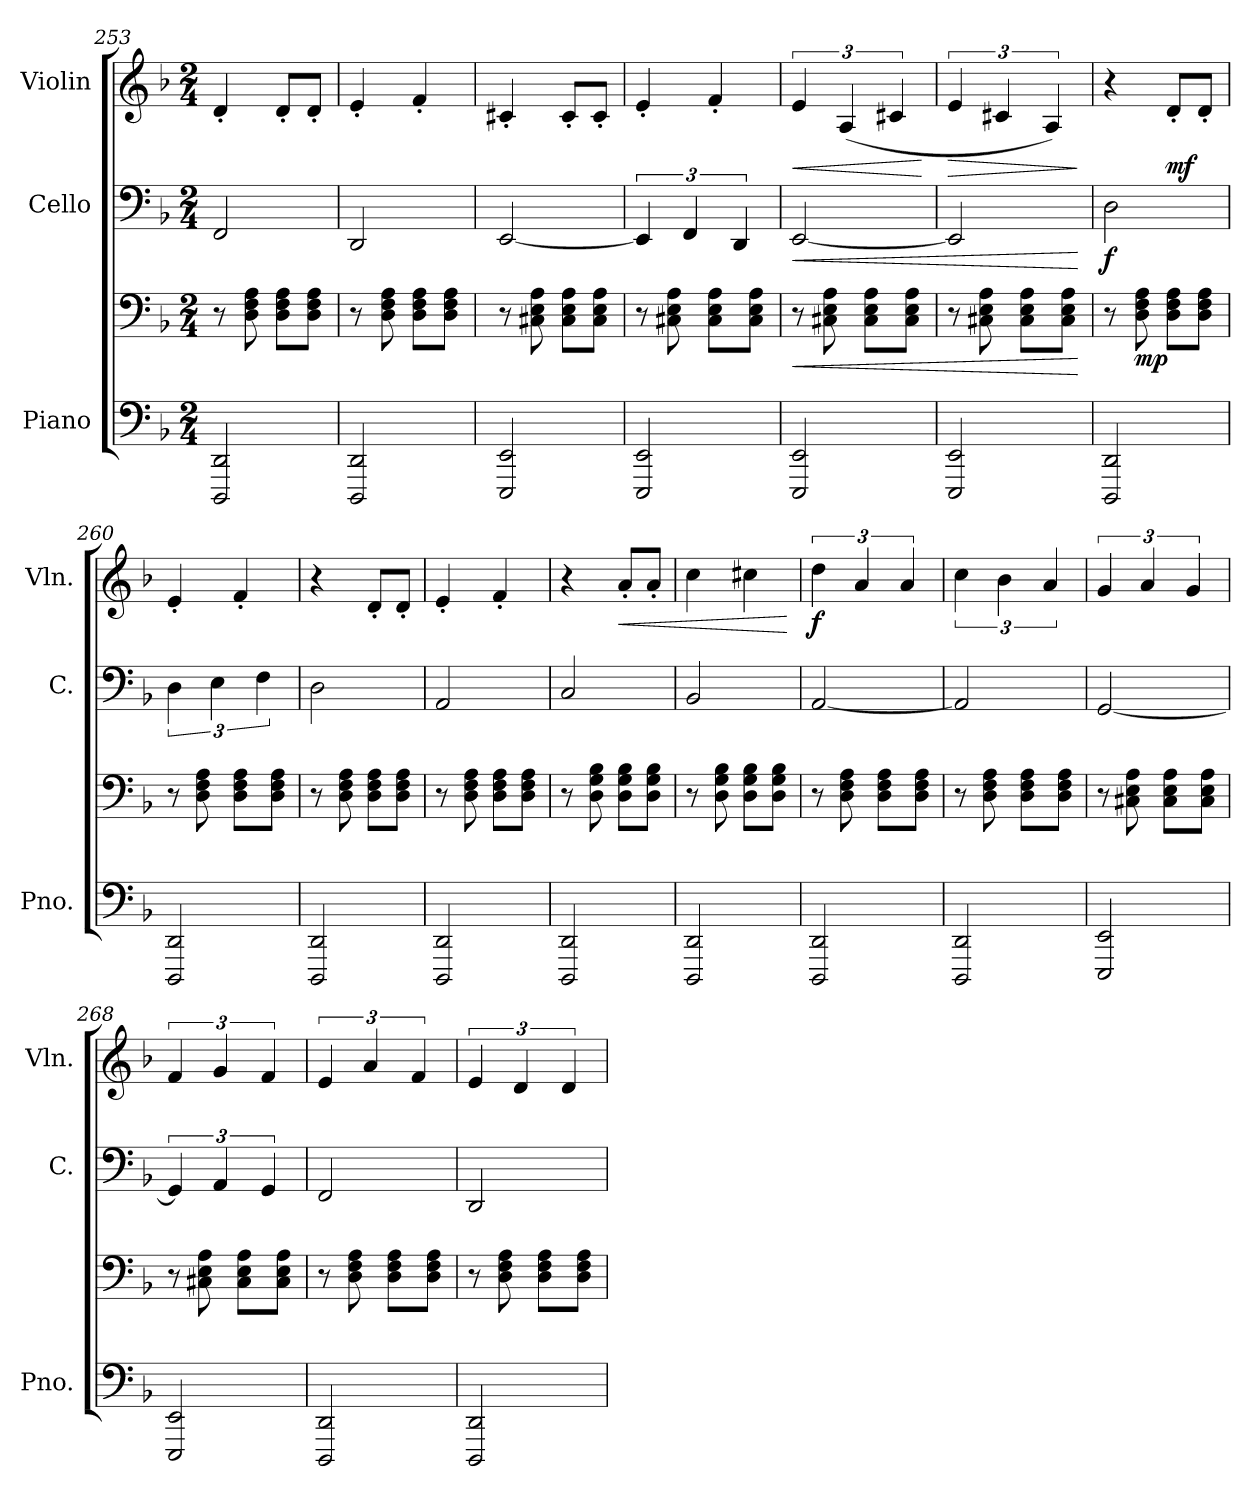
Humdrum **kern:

**kern	**kern	**dynam	**kern	**dynam	**kern	**dynam
*part3	*part3	*part3	*part2	*part2	*part1	*part1
*staff4	*staff3	*staff3/4	*staff2	*staff2	*staff1	*staff1
*I"Piano	*	*	*I"Cello	*	*I"Violin	*
*I'Pno.	*	*	*I'C.	*	*I'Vln.	*
*clefF4	*clefF4	*	*clefF4	*	*clefG2	*
*k[b-]	*k[b-]	*	*k[b-]	*	*k[b-]	*
*M2/4	*M2/4	*	*M2/4	*	*M2/4	*
=253	=253	=253	=253	=253	=253	=253
2DDD/ 2DD/	8r	.	2FF/	.	4d'/	.
.	8D\ 8F\ 8A\	.	.	.	.	.
.	8D\ 8F\ 8A\L	.	.	.	8d'/L	.
.	8D\ 8F\ 8A\J	.	.	.	8d'/J	.
=254	=254	=254	=254	=254	=254	=254
2DDD/ 2DD/	8r	.	2DD/	.	4e'/	.
.	8D\ 8F\ 8A\	.	.	.	.	.
.	8D\ 8F\ 8A\L	.	.	.	4f'/	.
.	8D\ 8F\ 8A\J	.	.	.	.	.
=255	=255	=255	=255	=255	=255	=255
2EEE/ 2EE/	8r	.	[2EE/	.	4c#X'/	.
.	8C#X\ 8E\ 8A\	.	.	.	.	.
.	8C#\ 8E\ 8A\L	.	.	.	8c#'/L	.
.	8C#\ 8E\ 8A\J	.	.	.	8c#'/J	.
=256	=256	=256	=256	=256	=256	=256
2EEE/ 2EE/	8r	.	6EE/]	.	4e'/	.
.	8C#X\ 8E\ 8A\	.	.	.	.	.
.	.	.	6FF/	.	.	.
.	8C#\ 8E\ 8A\L	.	.	.	4f'/	.
.	.	.	6DD/	.	.	.
.	8C#\ 8E\ 8A\J	.	.	.	.	.
=257	=257	=257	=257	=257	=257	=257
!	!	!LO:HP:b	!	!LO:HP:b	!	!LO:HP:b
2EEE/ 2EE/	8r	<	[2EE/	<	6e/	<
.	8C#X\ 8E\ 8A\	.	.	.	.	.
.	.	.	.	.	(>6A/	.
.	8C#\ 8E\ 8A\L	.	.	.	.	.
.	.	.	.	.	6c#X/	.
.	8C#\ 8E\ 8A\J	.	.	.	.	.
.	.	.	.	.	.	[
=258	=258	=258	=258	=258	=258	=258
!	!	!	!	!	!	!LO:HP:b
2EEE/ 2EE/	8r	.	2EE/]	.	6e/	>
.	8C#X\ 8E\ 8A\	.	.	.	.	.
.	.	.	.	.	6c#X/	.
.	8C#\ 8E\ 8A\L	.	.	.	.	.
.	.	.	.	.	6A/)	.
.	8C#\ 8E\ 8A\J	.	.	.	.	.
.	.	[	.	[	.	]
=259	=259	=259	=259	=259	=259	=259
!	!	!	!	!LO:DY:b	!	!
2DDD/ 2DD/	8r	.	2D\	f	4r	.
!	!	!LO:DY:b	!	!	!	!
.	8D\ 8F\ 8A\	mp	.	.	.	.
!	!	!	!	!	!	!LO:DY:b
.	8D\ 8F\ 8A\L	.	.	.	8d'/L	mf
.	8D\ 8F\ 8A\J	.	.	.	8d'/J	.
=260	=260	=260	=260	=260	=260	=260
2DDD/ 2DD/	8r	.	6D\	.	4e'/	.
.	8D\ 8F\ 8A\	.	.	.	.	.
.	.	.	6E\	.	.	.
.	8D\ 8F\ 8A\L	.	.	.	4f'/	.
.	.	.	6F\	.	.	.
.	8D\ 8F\ 8A\J	.	.	.	.	.
=261	=261	=261	=261	=261	=261	=261
2DDD/ 2DD/	8r	.	2D\	.	4r	.
.	8D\ 8F\ 8A\	.	.	.	.	.
.	8D\ 8F\ 8A\L	.	.	.	8d'/L	.
.	8D\ 8F\ 8A\J	.	.	.	8d'/J	.
=262	=262	=262	=262	=262	=262	=262
2DDD/ 2DD/	8r	.	2AA/	.	4e'/	.
.	8D\ 8F\ 8A\	.	.	.	.	.
.	8D\ 8F\ 8A\L	.	.	.	4f'/	.
.	8D\ 8F\ 8A\J	.	.	.	.	.
=263	=263	=263	=263	=263	=263	=263
2DDD/ 2DD/	8r	.	2C/	.	4r	.
.	8D\ 8G\ 8B-\	.	.	.	.	.
!	!	!	!	!	!	!LO:HP:b
.	8D\ 8G\ 8B-\L	.	.	.	8a'/L	<
.	8D\ 8G\ 8B-\J	.	.	.	8a'/J	.
!!LO:LB:g=z
=264	=264	=264	=264	=264	=264	=264
2DDD/ 2DD/	8r	.	2BB-/	.	4cc\	.
.	8D\ 8G\ 8B-\	.	.	.	.	.
.	8D\ 8G\ 8B-\L	.	.	.	4cc#X\	.
.	8D\ 8G\ 8B-\J	.	.	.	.	.
.	.	.	.	.	.	[
=265	=265	=265	=265	=265	=265	=265
!	!	!	!	!	!	!LO:DY:b
2DDD/ 2DD/	8r	.	[2AA/	.	6dd\	f
.	8D\ 8F\ 8A\	.	.	.	.	.
.	.	.	.	.	6a/	.
.	8D\ 8F\ 8A\L	.	.	.	.	.
.	.	.	.	.	6a/	.
.	8D\ 8F\ 8A\J	.	.	.	.	.
=266	=266	=266	=266	=266	=266	=266
2DDD/ 2DD/	8r	.	2AA/]	.	6cc\	.
.	8D\ 8F\ 8A\	.	.	.	.	.
.	.	.	.	.	6b-\	.
.	8D\ 8F\ 8A\L	.	.	.	.	.
.	.	.	.	.	6a/	.
.	8D\ 8F\ 8A\J	.	.	.	.	.
=267	=267	=267	=267	=267	=267	=267
2EEE/ 2EE/	8r	.	[2GG/	.	6g/	.
.	8C#X\ 8E\ 8A\	.	.	.	.	.
.	.	.	.	.	6a/	.
.	8C#\ 8E\ 8A\L	.	.	.	.	.
.	.	.	.	.	6g/	.
.	8C#\ 8E\ 8A\J	.	.	.	.	.
=268	=268	=268	=268	=268	=268	=268
2EEE/ 2EE/	8r	.	6GG/]	.	6f/	.
.	8C#X\ 8E\ 8A\	.	.	.	.	.
.	.	.	6AA/	.	6g/	.
.	8C#\ 8E\ 8A\L	.	.	.	.	.
.	.	.	6GG/	.	6f/	.
.	8C#\ 8E\ 8A\J	.	.	.	.	.
=269	=269	=269	=269	=269	=269	=269
2DDD/ 2DD/	8r	.	2FF/	.	6e/	.
.	8D\ 8F\ 8A\	.	.	.	.	.
.	.	.	.	.	6a/	.
.	8D\ 8F\ 8A\L	.	.	.	.	.
.	.	.	.	.	6f/	.
.	8D\ 8F\ 8A\J	.	.	.	.	.
=270	=270	=270	=270	=270	=270	=270
2DDD/ 2DD/	8r	.	2DD/	.	6e/	.
.	8D\ 8F\ 8A\	.	.	.	.	.
.	.	.	.	.	6d/	.
.	8D\ 8F\ 8A\L	.	.	.	.	.
.	.	.	.	.	6d/	.
.	8D\ 8F\ 8A\J	.	.	.	.	.
=	=	=	=	=	=	=
*-	*-	*-	*-	*-	*-	*-
